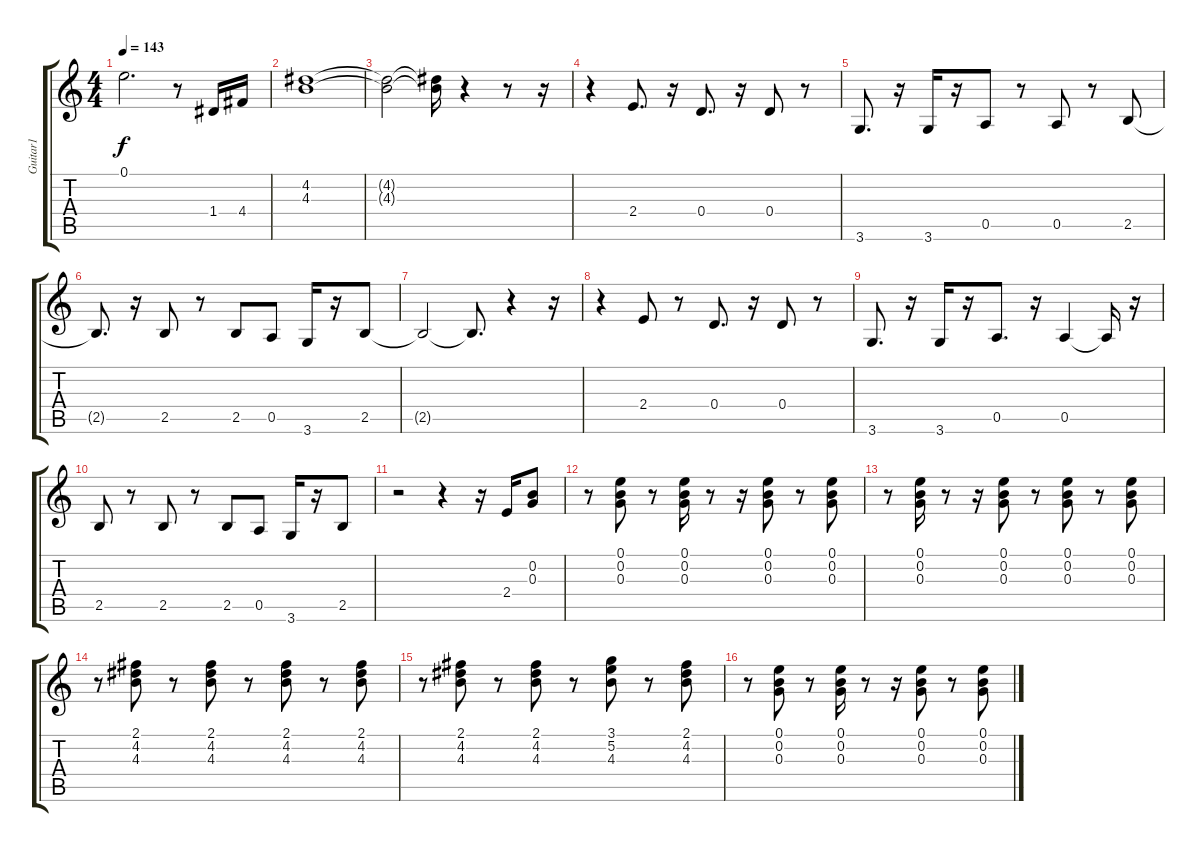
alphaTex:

\track ("Guitar1" "Guitar1") {instrument overdrivenguitar}
\staff {score tabs}
\tuning (E4 B3 G3 D3 A2 E2) {hide}
\ts (4 4)
\tempo 143
\clef g2
\ks c
0.1{t}.2{d dy f} r.8 1.4.16 4.4.16 |
(4.2 4.3).1 |
(4.2{t} 4.3{t}).2 (4.2{t} 4.3{t}).16 r.4 r.8 r.16 |
r.4 2.4.8{d} r.16 0.4.8{d} r.16 0.4.8 r.8 |
3.6.8{d} r.16 3.6.16 r.16 0.5.8 r.8 0.5.8 r.8 2.5.8 |
2.5{t}.8{d} r.16 2.5.8 r.8 2.5.8 0.5.8 3.6.16 r.16 2.5.8 |
2.5{t}.2 2.5{t}.8{d} r.4 r.16 |
r.4 2.4.8 r.8 0.4.8{d} r.16 0.4.8 r.8 |
3.6.8{d} r.16 3.6.16 r.16 0.5.8{d} r.16 0.5.4 0.5{t}.16 r.16 |
2.5.8 r.8 2.5.8 r.8 2.5.8 0.5.8 3.6.16 r.16 2.5.8 |
r.2 r.4 r.16 2.4.16 (0.2 0.3).8 |
r.8 (0.1 0.2 0.3).8 r.8 (0.1 0.2 0.3).16 r.8 r.16 (0.1 0.2 0.3).8 r.8 (0.1 0.2 0.3).8 |
r.8 (0.1 0.2 0.3).16 r.8 r.16 (0.1 0.2 0.3).8 r.8 (0.1 0.2 0.3).8 r.8 (0.1 0.2 0.3).8 |
r.8 (2.1 4.2 4.3).8 r.8 (2.1 4.2 4.3).8 r.8 (2.1 4.2 4.3).8 r.8 (2.1 4.2 4.3).8 |
r.8 (2.1 4.2 4.3).8 r.8 (2.1 4.2 4.3).8 r.8 (3.1 5.2 4.3).8 r.8 (2.1 4.2 4.3).8 |
r.8 (0.1 0.2 0.3).8 r.8 (0.1 0.2 0.3).16 r.8 r.16 (0.1 0.2 0.3).8 r.8 (0.1 0.2 0.3).8
